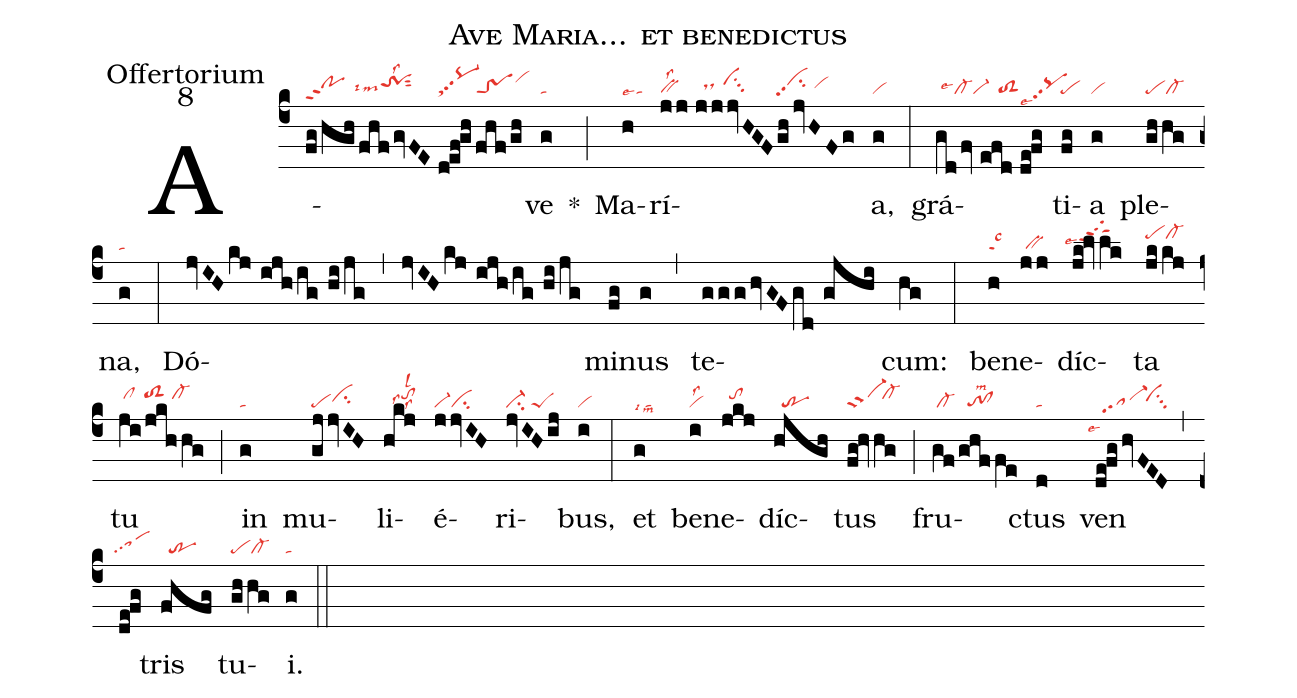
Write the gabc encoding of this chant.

name:Ave Maria... et benedictus;
office-part:Offertorium;
mode:8;
nabc-lines:1;
%%
(c4) A(fg/hgh/fhfgvFE|pohhppt2//trShhsut2lsim7lss2|//d!ef!gh|stpq-hkpp2|/fhf/gh|trSvihj)ve(g|ta) <sp>*</sp>(;)
Ma(h|talse4)rí(jj|bvlss2|//jjjvHGF|//dshh//ci1hi|ghjvHFg|cihipp2/vihh)a,(g|vi) (:)
grá(gdfv//efd|/cl-lse4vi-//toS2|//de!fg|pqhhpp2lse7)ti(fg|pe)a(g|vi) ple(ghhg|pecl-)na,(g|ta) (:)
Dó(jvIHkj//ijh/ig//hi/jg)(,)(jvIHkj//ijh/ig//hi/jg)mi(fg)nus(g) (,)
te(ggghvGFgd//gjhi)cum:(hg) (:)
be(h|talsc3)ne(jj|/bv)díc(jk!lvlk|``tgShmppt2lse7)ta(jk/kj|pehjcl-hj) tu(ji/jkh/hg|/clhi//toS2hi/cl-hi) (;)
in(g|ta) mu(gjjvIH|pecihh)li(hkj|//tohilss7lsl2lss8)é(jjvIH|vi-ci)ri(jvIHij|ci-/peS)bus,(i|vi) (:)
et(g|talsi7lsm8) be(i|vilss2)ne(jkj|//tohi)díc(hjgh|//tr)tus(fg!hvhg|vi-ppt2`cl-hi) (;)
fru(gf|/cl-|/ghf/fe|//to!cllsm2)ctus(d|ta)
ven(de!fghvFED|``sa-pp1lse7`ci1hh) (,) (de!fg|`sapp1)tris(fhfg|//tr) tu(ghhg|pecl-)i.(g|ta) (::)
